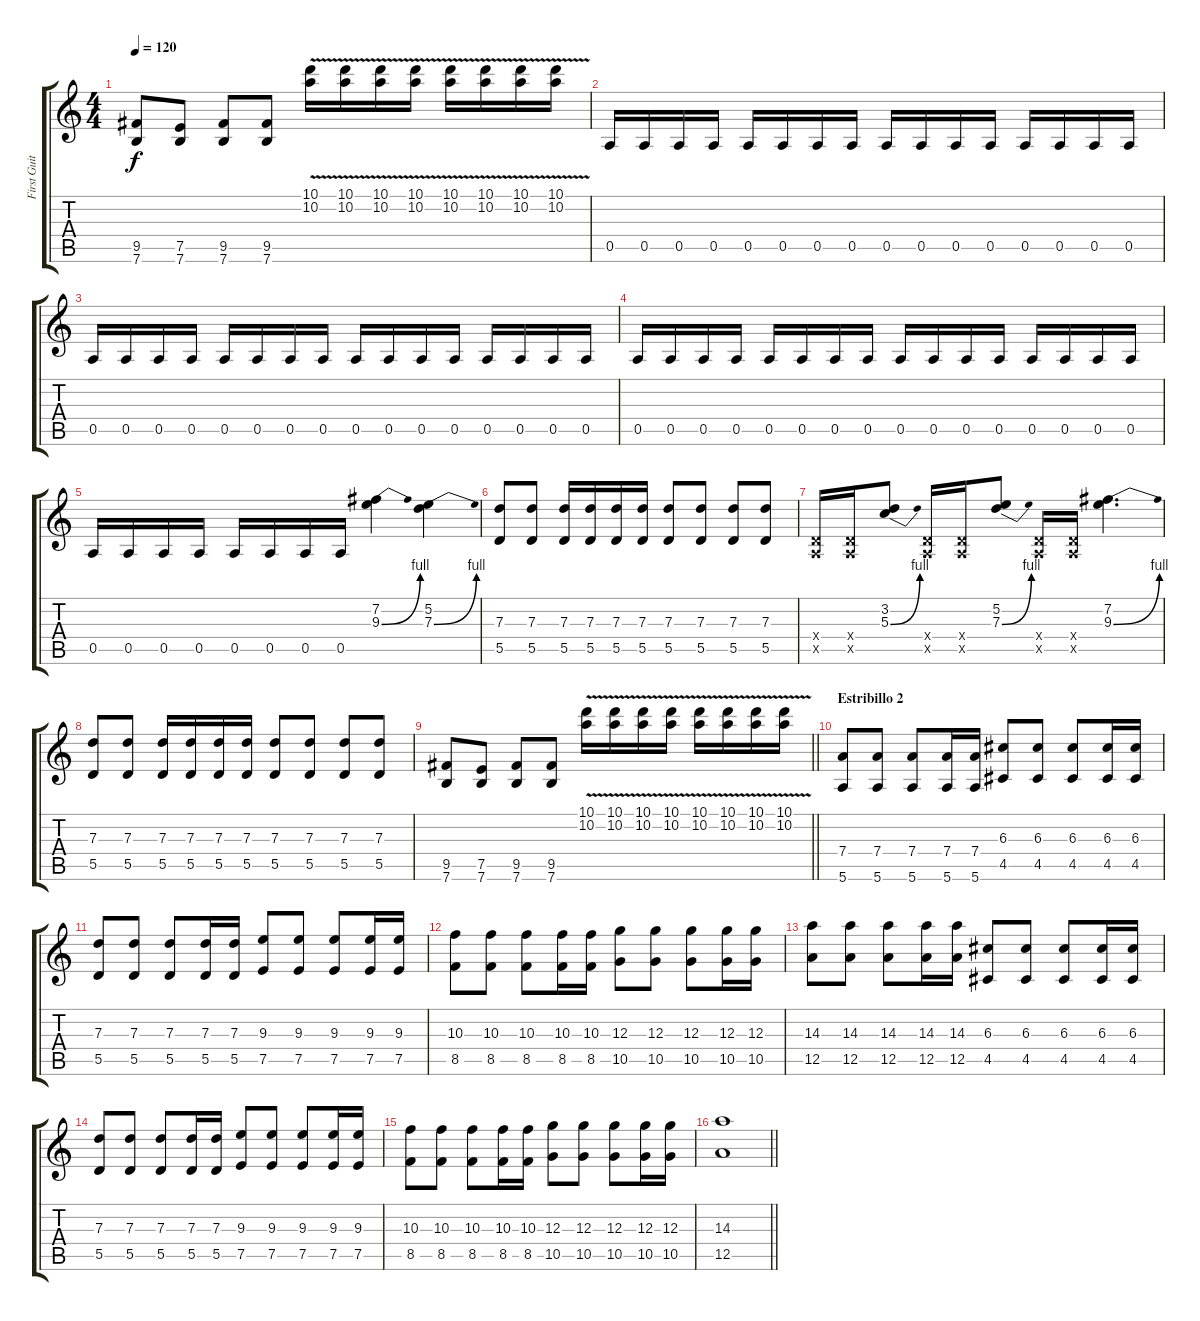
\track ("First Guitar" "First Guit") {instrument overdrivenguitar}
\staff {score tabs}
\tuning (E4 B3 G3 D3 A2 E2) {hide}
\ts (4 4)
\tempo 120
\clef g2
\ks c
(9.5 7.6).8{dy f} (7.5 7.6).8 (9.5 7.6).8 (9.5 7.6).8 (10.1{v} 10.2{v}).16 (10.1{v} 10.2{v}).16 (10.1{v} 10.2{v}).16 (10.1{v} 10.2{v}).16 (10.1{v} 10.2{v}).16 (10.1{v} 10.2{v}).16 (10.1{v} 10.2{v}).16 (10.1{v} 10.2{v}).16 |
0.5.16 0.5.16 0.5.16 0.5.16 0.5.16 0.5.16 0.5.16 0.5.16 0.5.16 0.5.16 0.5.16 0.5.16 0.5.16 0.5.16 0.5.16 0.5.16 |
0.5.16 0.5.16 0.5.16 0.5.16 0.5.16 0.5.16 0.5.16 0.5.16 0.5.16 0.5.16 0.5.16 0.5.16 0.5.16 0.5.16 0.5.16 0.5.16 |
0.5.16 0.5.16 0.5.16 0.5.16 0.5.16 0.5.16 0.5.16 0.5.16 0.5.16 0.5.16 0.5.16 0.5.16 0.5.16 0.5.16 0.5.16 0.5.16 |
0.5.16 0.5.16 0.5.16 0.5.16 0.5.16 0.5.16 0.5.16 0.5.16 (7.2 9.3{be (bend 0 0 60 4)}).4 (5.2 7.3{be (bend 0 0 60 4)}).4 |
(7.3 5.5).8 (7.3 5.5).8 (7.3 5.5).16 (7.3 5.5).16 (7.3 5.5).16 (7.3 5.5).16 (7.3 5.5).8 (7.3 5.5).8 (7.3 5.5).8 (7.3 5.5).8 |
(0.4{x} 0.5{x}).16 (0.4{x} 0.5{x}).16 (3.2 5.3{be (bend 0 0 60 4)}).8 (0.4{x} 0.5{x}).16 (0.4{x} 0.5{x}).16 (5.2 7.3{be (bend 0 0 60 4)}).8 (0.4{x} 0.5{x}).16 (0.4{x} 0.5{x}).16 (7.2 9.3{be (bend 0 0 60 4)}).4{d} |
(7.3 5.5).8 (7.3 5.5).8 (7.3 5.5).16 (7.3 5.5).16 (7.3 5.5).16 (7.3 5.5).16 (7.3 5.5).8 (7.3 5.5).8 (7.3 5.5).8 (7.3 5.5).8 |
\barLineRight lightlight
(9.5 7.6).8 (7.5 7.6).8 (9.5 7.6).8 (9.5 7.6).8 (10.1{v} 10.2{v}).16 (10.1{v} 10.2{v}).16 (10.1{v} 10.2{v}).16 (10.1{v} 10.2{v}).16 (10.1{v} 10.2{v}).16 (10.1{v} 10.2{v}).16 (10.1{v} 10.2{v}).16 (10.1{v} 10.2{v}).16 |
\section ("" "Estribillo 2")
(7.4 5.6).8 (7.4 5.6).8 (7.4 5.6).8 (7.4 5.6).16 (7.4 5.6).16 (6.3 4.5).8 (6.3 4.5).8 (6.3 4.5).8 (6.3 4.5).16 (6.3 4.5).16 |
(7.3 5.5).8 (7.3 5.5).8 (7.3 5.5).8 (7.3 5.5).16 (7.3 5.5).16 (9.3 7.5).8 (9.3 7.5).8 (9.3 7.5).8 (9.3 7.5).16 (9.3 7.5).16 |
(10.3 8.5).8 (10.3 8.5).8 (10.3 8.5).8 (10.3 8.5).16 (10.3 8.5).16 (12.3 10.5).8 (12.3 10.5).8 (12.3 10.5).8 (12.3 10.5).16 (12.3 10.5).16 |
(14.3 12.5).8 (14.3 12.5).8 (14.3 12.5).8 (14.3 12.5).16 (14.3 12.5).16 (6.3 4.5).8 (6.3 4.5).8 (6.3 4.5).8 (6.3 4.5).16 (6.3 4.5).16 |
(7.3 5.5).8 (7.3 5.5).8 (7.3 5.5).8 (7.3 5.5).16 (7.3 5.5).16 (9.3 7.5).8 (9.3 7.5).8 (9.3 7.5).8 (9.3 7.5).16 (9.3 7.5).16 |
(10.3 8.5).8 (10.3 8.5).8 (10.3 8.5).8 (10.3 8.5).16 (10.3 8.5).16 (12.3 10.5).8 (12.3 10.5).8 (12.3 10.5).8 (12.3 10.5).16 (12.3 10.5).16 |
\barLineRight lightlight
(14.3 12.5).1
